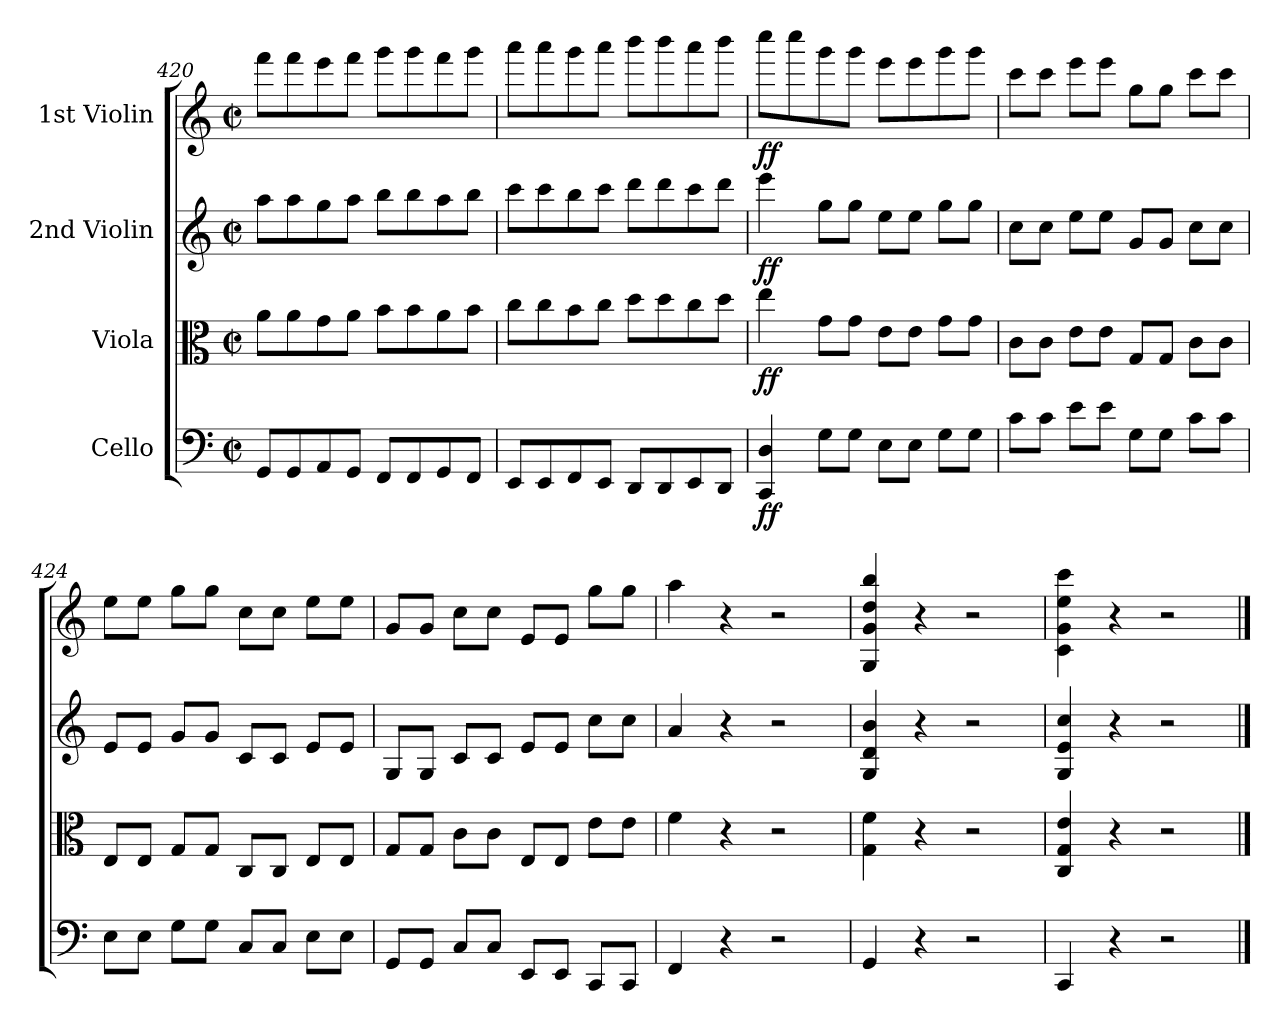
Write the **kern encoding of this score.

**kern	**dynam	**kern	**dynam	**kern	**dynam	**kern	**dynam
*part4	*part4	*part3	*part3	*part2	*part2	*part1	*part1
*staff4	*staff4	*staff3	*staff3	*staff2	*staff2	*staff1	*staff1
*I"Cello	*	*I"Viola	*	*I"2nd Violin	*	*I"1st Violin	*
*clefF4	*	*clefC3	*	*clefG2	*	*clefG2	*
*k[]	*	*k[]	*	*k[]	*	*k[]	*
*M2/2	*	*M2/2	*	*M2/2	*	*M2/2	*
*met(c|)	*	*met(c|)	*	*met(c|)	*	*met(c|)	*
=420	=420	=420	=420	=420	=420	=420	=420
8GG/L	.	8a\L	.	8aa\L	.	8fff\L	.
8GG/	.	8a\	.	8aa\	.	8fff\	.
8AA/	.	8g\	.	8gg\	.	8eee\	.
8GG/J	.	8a\J	.	8aa\J	.	8fff\J	.
8FF/L	.	8b\L	.	8bb\L	.	8ggg\L	.
8FF/	.	8b\	.	8bb\	.	8ggg\	.
8GG/	.	8a\	.	8aa\	.	8fff\	.
8FF/J	.	8b\J	.	8bb\J	.	8ggg\J	.
!!LO:LB:g=z
=421	=421	=421	=421	=421	=421	=421	=421
8EE/L	.	8cc\L	.	8ccc\L	.	8aaa\L	.
8EE/	.	8cc\	.	8ccc\	.	8aaa\	.
8FF/	.	8b\	.	8bb\	.	8ggg\	.
8EE/J	.	8cc\J	.	8ccc\J	.	8aaa\J	.
8DD/L	.	8dd\L	.	8ddd\L	.	8bbb\L	.
8DD/	.	8dd\	.	8ddd\	.	8bbb\	.
8EE/	.	8cc\	.	8ccc\	.	8aaa\	.
8DD/J	.	8dd\J	.	8ddd\J	.	8bbb\J	.
=422	=422	=422	=422	=422	=422	=422	=422
!	!LO:DY:b	!	!LO:DY:b	!	!LO:DY:b	!	!LO:DY:b
4CC/ 4D/	ff	4ee\	ff	4eee\	ff	8cccc\L	ff
.	.	.	.	.	.	8cccc\	.
8G\L	.	8g\L	.	8gg\L	.	8ggg\	.
8G\J	.	8g\J	.	8gg\J	.	8ggg\J	.
8E\L	.	8e\L	.	8ee\L	.	8eee\L	.
8E\J	.	8e\J	.	8ee\J	.	8eee\	.
8G\L	.	8g\L	.	8gg\L	.	8ggg\	.
8G\J	.	8g\J	.	8gg\J	.	8ggg\J	.
=423	=423	=423	=423	=423	=423	=423	=423
8c\L	.	8c\L	.	8cc\L	.	8ccc\L	.
8c\J	.	8c\J	.	8cc\J	.	8ccc\J	.
8e\L	.	8e\L	.	8ee\L	.	8eee\L	.
8e\J	.	8e\J	.	8ee\J	.	8eee\J	.
8G\L	.	8G/L	.	8g/L	.	8gg\L	.
8G\J	.	8G/J	.	8g/J	.	8gg\J	.
8c\L	.	8c\L	.	8cc\L	.	8ccc\L	.
8c\J	.	8c\J	.	8cc\J	.	8ccc\J	.
=424	=424	=424	=424	=424	=424	=424	=424
8E\L	.	8E/L	.	8e/L	.	8ee\L	.
8E\J	.	8E/J	.	8e/J	.	8ee\J	.
8G\L	.	8G/L	.	8g/L	.	8gg\L	.
8G\J	.	8G/J	.	8g/J	.	8gg\J	.
8C/L	.	8C/L	.	8c/L	.	8cc\L	.
8C/J	.	8C/J	.	8c/J	.	8cc\J	.
8E\L	.	8E/L	.	8e/L	.	8ee\L	.
8E\J	.	8E/J	.	8e/J	.	8ee\J	.
!!LO:LB:g=z
=425	=425	=425	=425	=425	=425	=425	=425
8GG/L	.	8G/L	.	8G/L	.	8g/L	.
8GG/J	.	8G/J	.	8G/J	.	8g/J	.
8C/L	.	8c\L	.	8c/L	.	8cc\L	.
8C/J	.	8c\J	.	8c/J	.	8cc\J	.
8EE/L	.	8E/L	.	8e/L	.	8e/L	.
8EE/J	.	8E/J	.	8e/J	.	8e/J	.
8CC/L	.	8e\L	.	8cc\L	.	8gg\L	.
8CC/J	.	8e\J	.	8cc\J	.	8gg\J	.
=426	=426	=426	=426	=426	=426	=426	=426
4FF/	.	4f\	.	4a/	.	4aa\	.
4r	.	4r	.	4r	.	4r	.
2r	.	2r	.	2r	.	2r	.
=427	=427	=427	=427	=427	=427	=427	=427
4GG/	.	4G\ 4f\	.	4G/ 4d/ 4b/	.	4G/ 4g/ 4dd/ 4bb/	.
4r	.	4r	.	4r	.	4r	.
2r	.	2r	.	2r	.	2r	.
=428	=428	=428	=428	=428	=428	=428	=428
4CC/	.	4C/ 4G/ 4e/	.	4G/ 4e/ 4cc/	.	4c\ 4g\ 4ee\ 4ccc\	.
4r	.	4r	.	4r	.	4r	.
2r	.	2r	.	2r	.	2r	.
==	==	==	==	==	==	==	==
*-	*-	*-	*-	*-	*-	*-	*-
